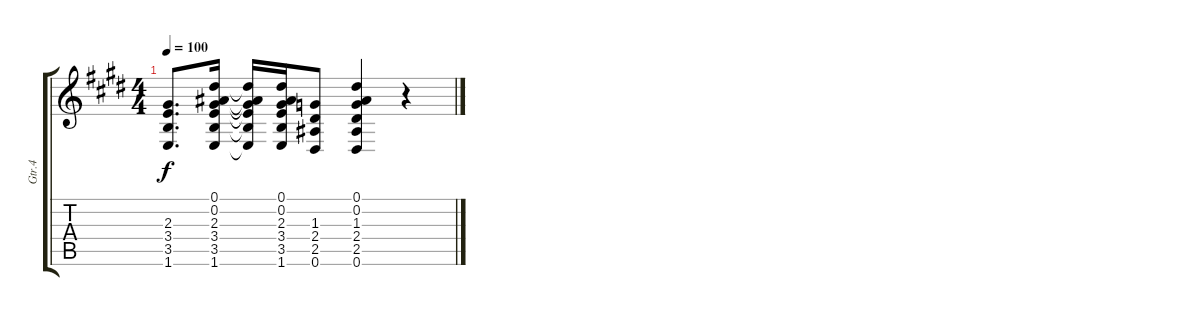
\track ("Gtr.4" "Gtr.4") {instrument distortionguitar}
\staff {score tabs}
\tuning (Eb4 Bb3 Gb3 Db3 Ab2 Eb2) {hide}
\ts (4 4)
\tempo 100
\clef g2
\ks e
(2.3 3.4 3.5 1.6).8{d dy f} (0.1 0.2 2.3 3.4 3.5 1.6).16 (0.1{t} 0.2{t} 2.3{t} 3.4{t} 3.5{t} 1.6{t}).16 (0.1 0.2 2.3 3.4 3.5 1.6).16 (1.3 2.4 2.5 0.6).8 (0.1 0.2 1.3 2.4 2.5 0.6).4 r.4
